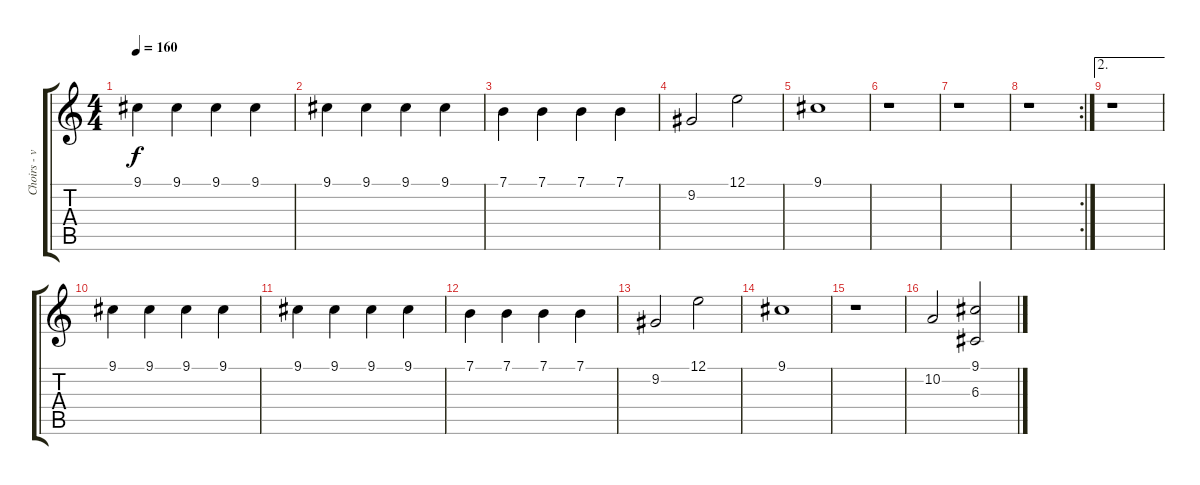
\track ("Choirs - voice" "Choirs - v") {instrument lead6voice}
\staff {score tabs}
\tuning (E4 B3 G3 D3 A2 E2) {hide}
\ts (4 4)
\tempo 160
\clef g2
\ks c
9.1.4{dy f volume 15 balance 8 instrument violin} 9.1.4 9.1.4 9.1.4 |
9.1.4{volume 15 balance 8 instrument violin} 9.1.4 9.1.4 9.1.4 |
7.1.4{volume 15 balance 8 instrument violin} 7.1.4 7.1.4 7.1.4 |
9.2.2 12.1.2 |
9.1.1 |
r.1 |
r.1 |
\rc 2
r.1 |
\ae 2
r.1 |
9.1.4{volume 15 balance 8 instrument violin} 9.1.4 9.1.4 9.1.4 |
9.1.4{volume 15 balance 8 instrument violin} 9.1.4 9.1.4 9.1.4 |
7.1.4{volume 15 balance 8 instrument violin} 7.1.4 7.1.4 7.1.4 |
9.2.2 12.1.2 |
9.1.1 |
r.1 |
10.2.2{volume 15 balance 8 instrument choiraahs} (9.1 6.3).2
